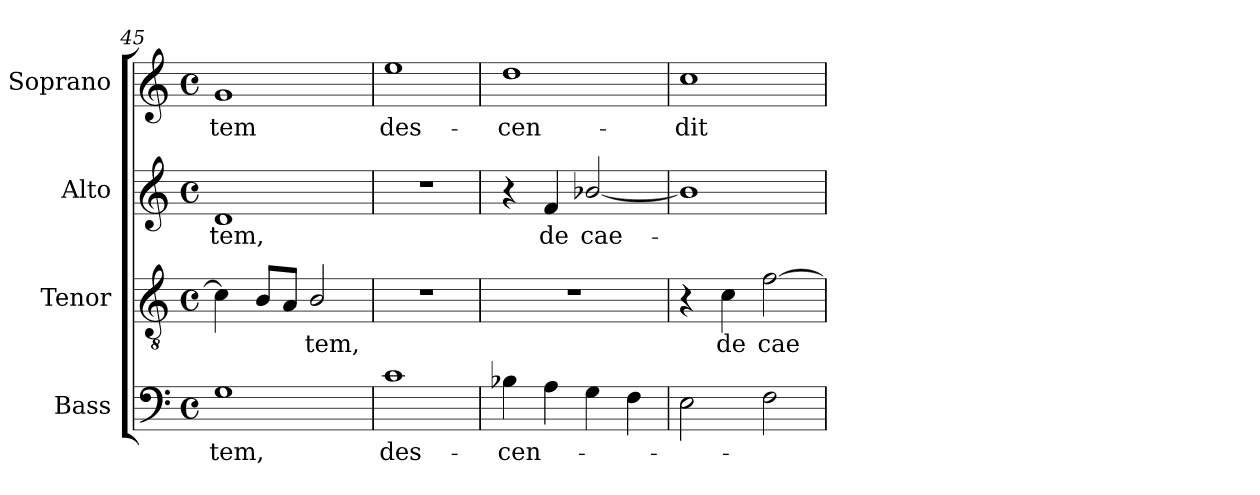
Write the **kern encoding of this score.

**kern	**text	**kern	**text	**kern	**text	**kern	**text
*part4	*part4	*part3	*part3	*part2	*part2	*part1	*part1
*staff4	*staff4	*staff3	*staff3	*staff2	*staff2	*staff1	*staff1
*I"Bass	*	*I"Tenor	*	*I"Alto	*	*I"Soprano	*
*I'B.	*	*I'T.	*	*I'A.	*	*I'S.	*
*clefF4	*	*clefGv2	*	*clefG2	*	*clefG2	*
*	*	*ITrd7c12	*	*	*	*	*
*k[]	*	*k[]	*	*k[]	*	*k[]	*
*C:	*	*C:	*	*C:	*	*C:	*
*M4/4	*	*M4/4	*	*M4/4	*	*M4/4	*
*met(c)	*	*met(c)	*	*met(c)	*	*met(c)	*
=45	=45	=45	=45	=45	=45	=45	=45
!	!LO:LY:b:color=#000000	!	!	!	!	!	!
!	!	!	!	!	!LO:LY:b:color=#000000	!	!
!	!	!	!	!	!	!	!LO:LY:b:color=#000000
1Gi	-tem,	4Ci\]	.	1di	-tem,	1gi	-tem
.	.	8BBi/L	.	.	.	.	.
.	.	8AAi/J	.	.	.	.	.
!	!	!	!LO:LY:b:color=#000000	!	!	!	!
.	.	2BBi/	-tem,	.	.	.	.
=46	=46	=46	=46	=46	=46	=46	=46
!	!LO:LY:b:color=#000000	!	!	!	!	!	!
!	!	!	!	!	!	!	!LO:LY:b:color=#000000
1ci	des-	1r	.	1r	.	1eei	des-
=47	=47	=47	=47	=47	=47	=47	=47
!	!LO:LY:b:color=#000000	!	!	!	!	!	!
!	!	!	!	!	!	!	!LO:LY:b:color=#000000
4B-Xi\	-cen-	1r	.	4r	.	1ddi	-cen-
!	!	!	!	!	!LO:LY:b:color=#000000	!	!
4Ai\	.	.	.	4fi/	de	.	.
!	!	!	!	!	!LO:LY:b:color=#000000	!	!
4Gi\	.	.	.	[2b-Xi/	cae-	.	.
4Fi\	.	.	.	.	.	.	.
=48	=48	=48	=48	=48	=48	=48	=48
!	!	!	!	!	!	!	!LO:LY:b:color=#000000
2Ei\	.	4r	.	1b-i]	.	1cci	-dit
!	!	!	!LO:LY:b:color=#000000	!	!	!	!
.	.	4Ci\	de	.	.	.	.
!	!	!	!LO:LY:b:color=#000000	!	!	!	!
2Fi\	.	[2Fi\	cae-	.	.	.	.
=	=	=	=	=	=	=	=
*-	*-	*-	*-	*-	*-	*-	*-
